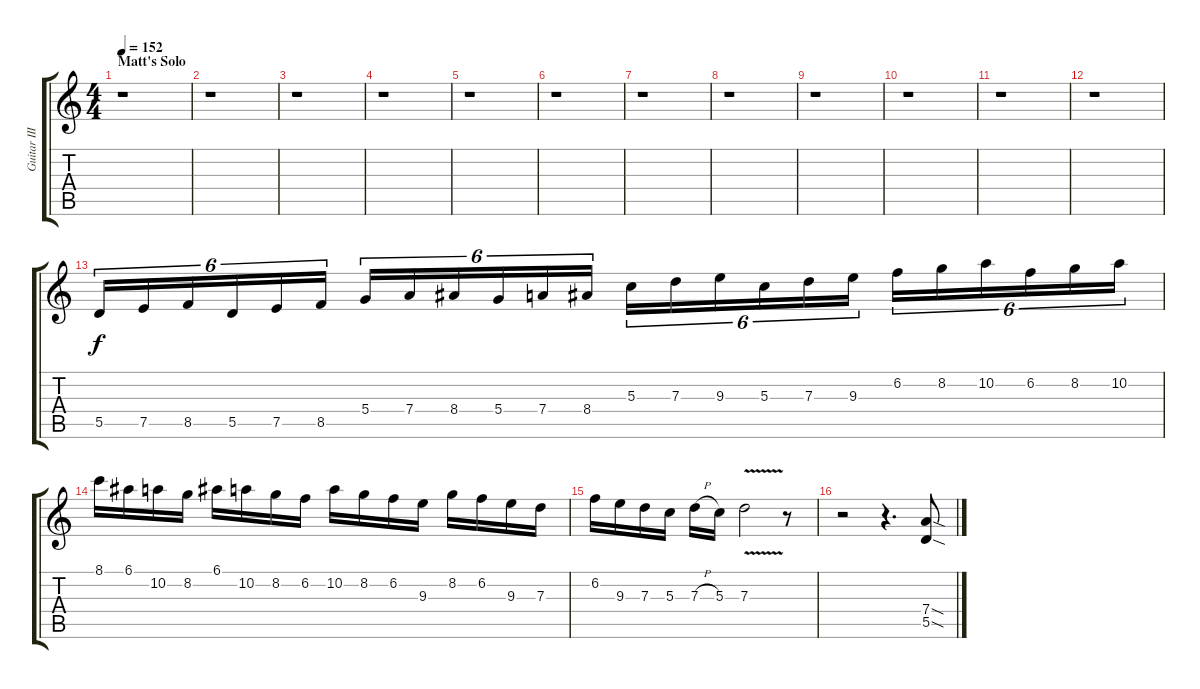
\track ("Guitar III" "Guitar III") {instrument distortionguitar}
\staff {score tabs}
\tuning (E4 B3 G3 D3 A2 D2) {hide}
\ts (4 4)
\section ("" "Matt's Solo")
\tempo 152
\clef g2
\ks c
r.1{dy f} |
r.1 |
r.1 |
r.1 |
r.1 |
r.1 |
r.1 |
r.1 |
r.1 |
r.1 |
r.1 |
r.1 |
5.5.16{tu (6 4)} 7.5.16{tu (6 4)} 8.5.16{tu (6 4)} 5.5.16{tu (6 4)} 7.5.16{tu (6 4)} 8.5.16{tu (6 4)} 5.4.16{tu (6 4)} 7.4.16{tu (6 4)} 8.4.16{tu (6 4)} 5.4.16{tu (6 4)} 7.4.16{tu (6 4)} 8.4.16{tu (6 4)} 5.3.16{tu (6 4)} 7.3.16{tu (6 4)} 9.3.16{tu (6 4)} 5.3.16{tu (6 4)} 7.3.16{tu (6 4)} 9.3.16{tu (6 4)} 6.2.16{tu (6 4)} 8.2.16{tu (6 4)} 10.2.16{tu (6 4)} 6.2.16{tu (6 4)} 8.2.16{tu (6 4)} 10.2.16{tu (6 4)} |
8.1.16 6.1.16 10.2.16 8.2.16 6.1.16 10.2.16 8.2.16 6.2.16 10.2.16 8.2.16 6.2.16 9.3.16 8.2.16 6.2.16 9.3.16 7.3.16 |
6.2.16 9.3.16 7.3.16 5.3.16 7.3{h}.16 5.3.16 7.3{v}.2 r.8 |
r.2 r.4{d} (7.4{sod} 5.5{sod}).8
